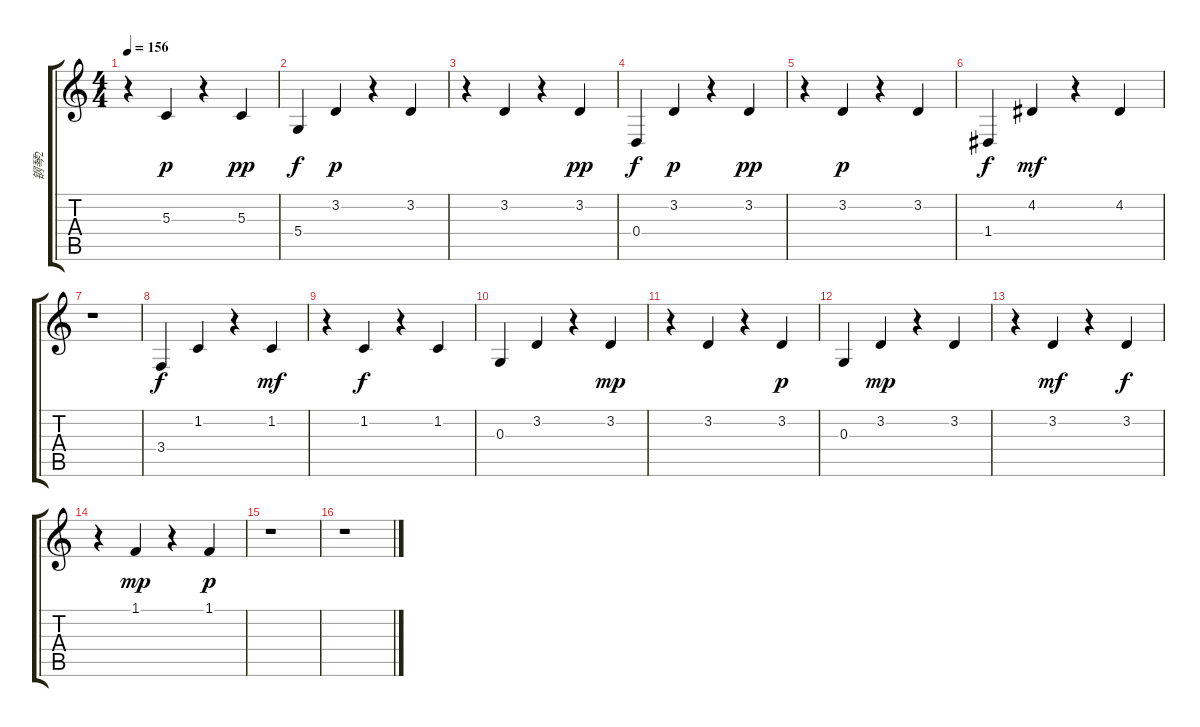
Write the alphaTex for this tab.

\track ("钢琴2" "钢琴2") {instrument brightacousticpiano}
\staff {score tabs}
\tuning (E4 B3 G3 D3 A2 E2) {hide}
\ts (4 4)
\tempo 156
\clef g2
\ks c
r.4{dy p} 5.3.4 r.4 5.3.4{dy pp} |
5.4.4{dy f} 3.2.4{dy p} r.4 3.2.4 |
r.4 3.2.4 r.4 3.2.4{dy pp} |
0.4.4{dy f} 3.2.4{dy p} r.4 3.2.4{dy pp} |
r.4 3.2.4{dy p} r.4 3.2.4 |
1.4.4{dy f} 4.2.4{dy mf} r.4 4.2.4 |
r.1 |
3.4.4{dy f} 1.2.4 r.4 1.2.4{dy mf} |
r.4 1.2.4{dy f} r.4 1.2.4 |
0.3.4 3.2.4 r.4 3.2.4{dy mp} |
r.4 3.2.4 r.4 3.2.4{dy p} |
0.3.4 3.2.4{dy mp} r.4 3.2.4 |
r.4 3.2.4{dy mf} r.4 3.2.4{dy f} |
r.4 1.1.4{dy mp} r.4 1.1.4{dy p} |
r.1 |
r.1
